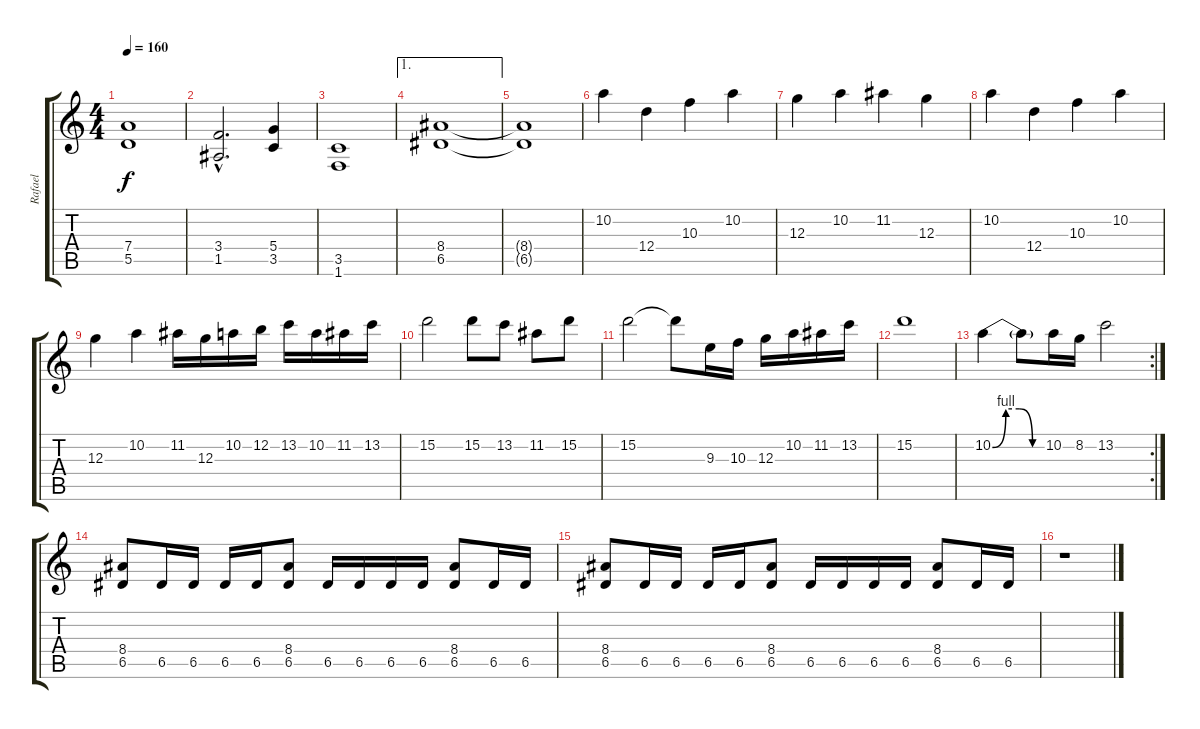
\track ("Rafael" "Rafael") {instrument distortionguitar}
\staff {score tabs}
\tuning (E4 B3 G3 D3 A2 E2) {hide}
\ts (4 4)
\tempo 160
\clef g2
\ks c
(7.4 5.5).1{dy f} |
(3.4{hac} 1.5{hac}).2{d} (5.4 3.5).4 |
(3.5 1.6).1 |
\ae 1
(8.4 6.5).1 |
(8.4{t} 6.5{t}).1 |
10.2.4 12.4.4 10.3.4 10.2.4 |
12.3.4 10.2.4 11.2.4 12.3.4 |
10.2.4 12.4.4 10.3.4 10.2.4 |
12.3.4 10.2.4 11.2.16 12.3.16 10.2.16 12.2.16 13.2.16 10.2.16 11.2.16 13.2.16 |
15.2.2 15.2.8 13.2.8 11.2.8 15.2.8 |
15.2.2 15.2{t}.8 9.3.16 10.3.16 12.3.16 10.2.16 11.2.16 13.2.16 |
15.2.1 |
\rc 2
10.2{be (custom 0 0 15 4 30 4 45 0 60 0)}.4 10.2{t}.8 10.2.16 8.2.16 13.2.2 |
(8.4 6.5).8 6.5.16 6.5.16 6.5.16 6.5.16 (8.4 6.5).8 6.5.16 6.5.16 6.5.16 6.5.16 (8.4 6.5).8 6.5.16 6.5.16 |
(8.4 6.5).8 6.5.16 6.5.16 6.5.16 6.5.16 (8.4 6.5).8 6.5.16 6.5.16 6.5.16 6.5.16 (8.4 6.5).8 6.5.16 6.5.16 |
r.1
